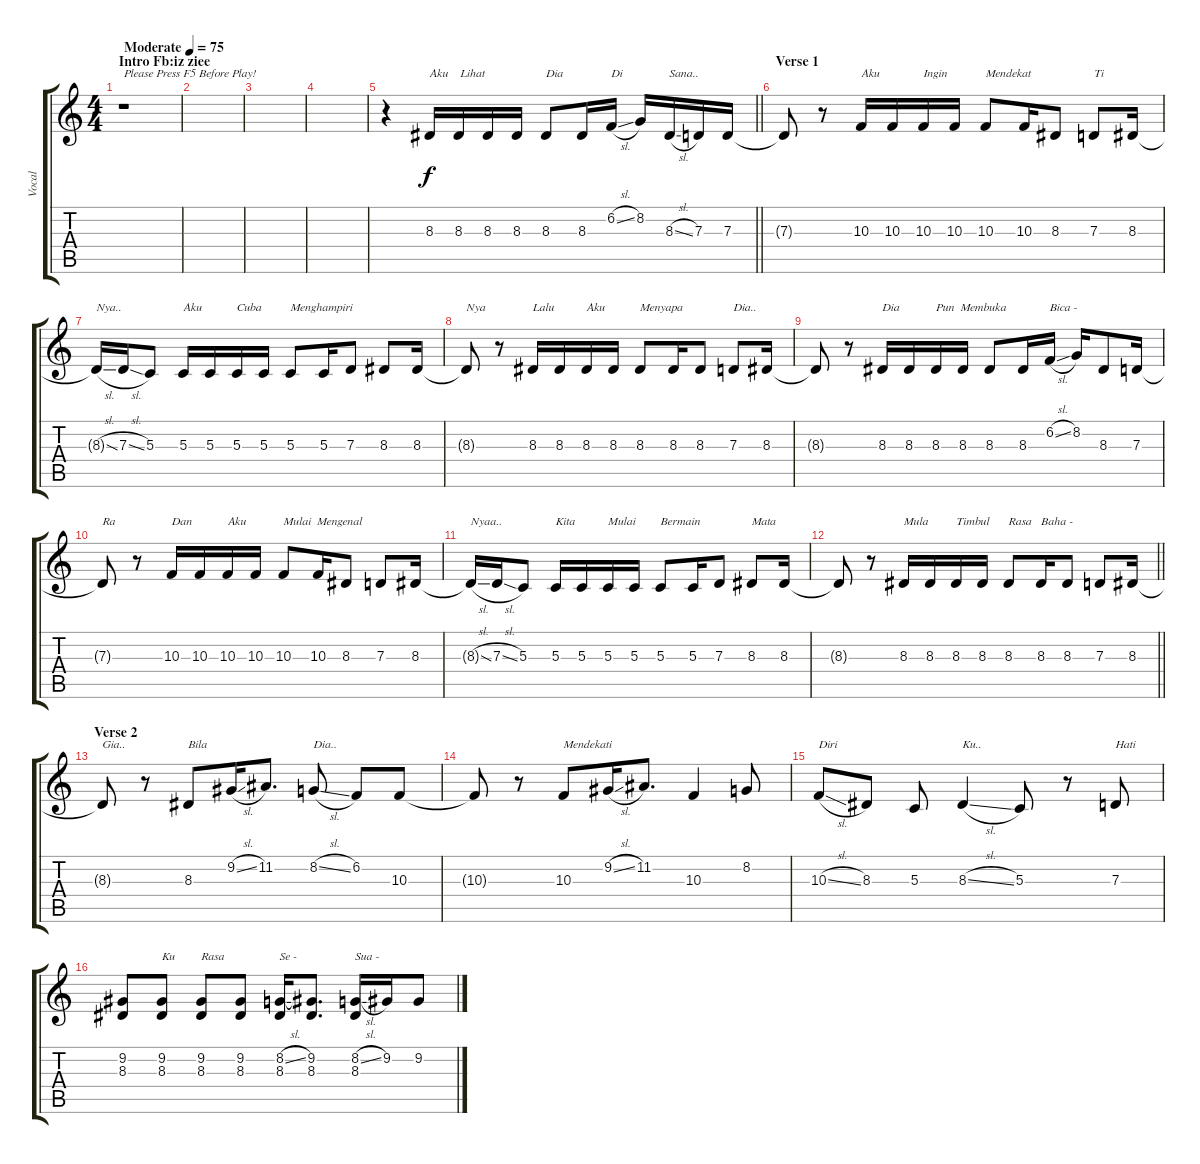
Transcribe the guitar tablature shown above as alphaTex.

\track ("Vocal" "Vocal") {instrument lead1square}
\staff {score tabs}
\tuning (E4 B3 G3 D3 A2 E2) {hide}
\ts (4 4)
\section ("" "Intro Fb:iz ziee")
\tempo (75 "Moderate")
\clef g2
\ks c
r.1{txt "Please Press F5 Before Play!" dy f instrument lead1square} |
|
|
|
\barLineRight lightlight
r.4 8.3.16{txt "Aku    Lihat "} 8.3.16 8.3.16 8.3.16 8.3.8{txt "Dia "} 8.3.16 6.2{sl}.16{txt "Di"} 8.2.16 8.3{sl}.16{txt "Sana.."} 7.3.16 7.3.16 |
\section ("" "Verse 1")
7.3{t}.8 r.8 10.3.16{txt "Aku"} 10.3.16 10.3.16{txt "Ingin"} 10.3.16 10.3.8{txt "Mendekat"} 10.3.16 8.3.8 7.3.8{txt "Ti"} 8.3.16 |
8.3{sl t}.16{txt "Nya.."} 7.3{sl}.16 5.3.8 5.3.16{txt "Aku"} 5.3.16 5.3.16{txt "Cuba"} 5.3.16 5.3.8{txt "Menghampiri"} 5.3.16 7.3.8 8.3.8 8.3.16 |
8.3{t}.8{txt "Nya"} r.8 8.3.16{txt "Lalu"} 8.3.16 8.3.16{txt "Aku"} 8.3.16 8.3.8{txt "Menyapa"} 8.3.16 8.3.8 7.3.8{txt "Dia.."} 8.3.16 |
8.3{t}.8 r.8 8.3.16{txt "Dia"} 8.3.16 8.3.16{txt "Pun  Membuka"} 8.3.16 8.3.8 8.3.16 6.2{sl}.16{txt "Bica -"} 8.2.16 8.3.8 7.3.16 |
7.3{t}.8{txt "Ra"} r.8 10.3.16{txt "Dan"} 10.3.16 10.3.16{txt "Aku"} 10.3.16 10.3.8{txt "Mulai  Mengenal"} 10.3.16 8.3.8 7.3.8 8.3.16 |
8.3{sl t}.16{txt "Nyaa.."} 7.3{sl}.16 5.3.8 5.3.16{txt "Kita"} 5.3.16 5.3.16{txt "Mulai"} 5.3.16 5.3.8{txt "Bermain"} 5.3.16 7.3.8 8.3.8{txt "Mata"} 8.3.16 |
\barLineRight lightlight
8.3{t}.8 r.8 8.3.16{txt "Mula"} 8.3.16 8.3.16{txt "Timbul"} 8.3.16 8.3.8{txt "Rasa"} 8.3.16{txt "Baha -"} 8.3.8 7.3.8 8.3.16 |
\section ("" "Verse 2")
8.3{t}.8{txt "Gia.."} r.8 8.3.8{txt "Bila"} 9.2{sl}.16 11.2.8{d} 8.2{sl}.8{txt "Dia.."} 6.2.8 10.3.8 |
10.3{t}.8 r.8 10.3.8{txt "Mendekati"} 9.2{sl}.16 11.2.8{d} 10.3.4 8.2.8 |
10.3{sl}.8{txt "Diri"} 8.3.8 5.3.8 8.3{sl}.4{txt "Ku.."} 5.3.8 r.8 7.3.8{txt "Hati"} |
(9.2 8.3).8 (9.2 8.3).8{txt "Ku"} (9.2 8.3).8{txt "Rasa"} (9.2 8.3).8 (8.2{sl} 8.3).16{txt "Se -"} (9.2 8.3).8{d} (8.2{sl} 8.3).16{txt "Sua -"} 9.2.16 9.2{sl}.8
